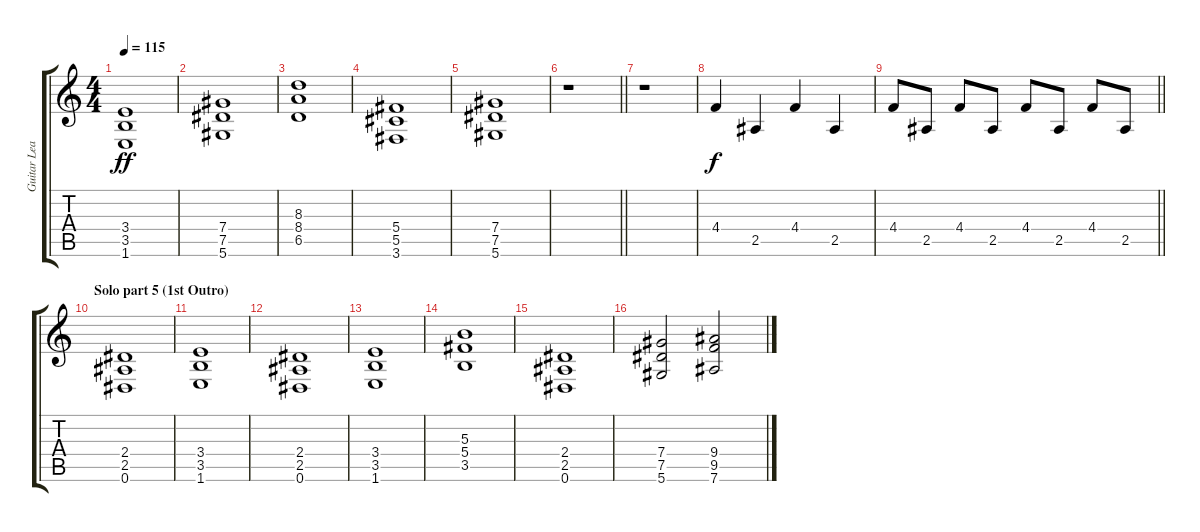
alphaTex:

\track ("Guitar Lead 2" "Guitar Lea") {instrument overdrivenguitar}
\staff {score tabs}
\tuning (Eb4 Bb3 Gb3 Db3 Ab2 Eb2) {hide}
\ts (4 4)
\tempo 115
\clef g2
\ks c
(3.4 3.5 1.6).1{dy ff} |
(7.4 7.5 5.6).1 |
(8.3 8.4 6.5).1 |
(5.4 5.5 3.6).1 |
(7.4 7.5 5.6).1 |
\barLineRight lightlight
r.1 |
r.1 |
4.4.4{dy f} 2.5.4 4.4.4 2.5.4 |
\barLineRight lightlight
4.4.8 2.5.8 4.4.8 2.5.8 4.4.8 2.5.8 4.4.8 2.5.8 |
\section ("" "Solo part 5 (1st Outro)")
(2.4 2.5 0.6).1{volume 12} |
(3.4 3.5 1.6).1 |
(2.4 2.5 0.6).1 |
(3.4 3.5 1.6).1 |
(5.3 5.4 3.5).1 |
(2.4 2.5 0.6).1 |
(7.4 7.5 5.6).2 (9.4 9.5 7.6).2
